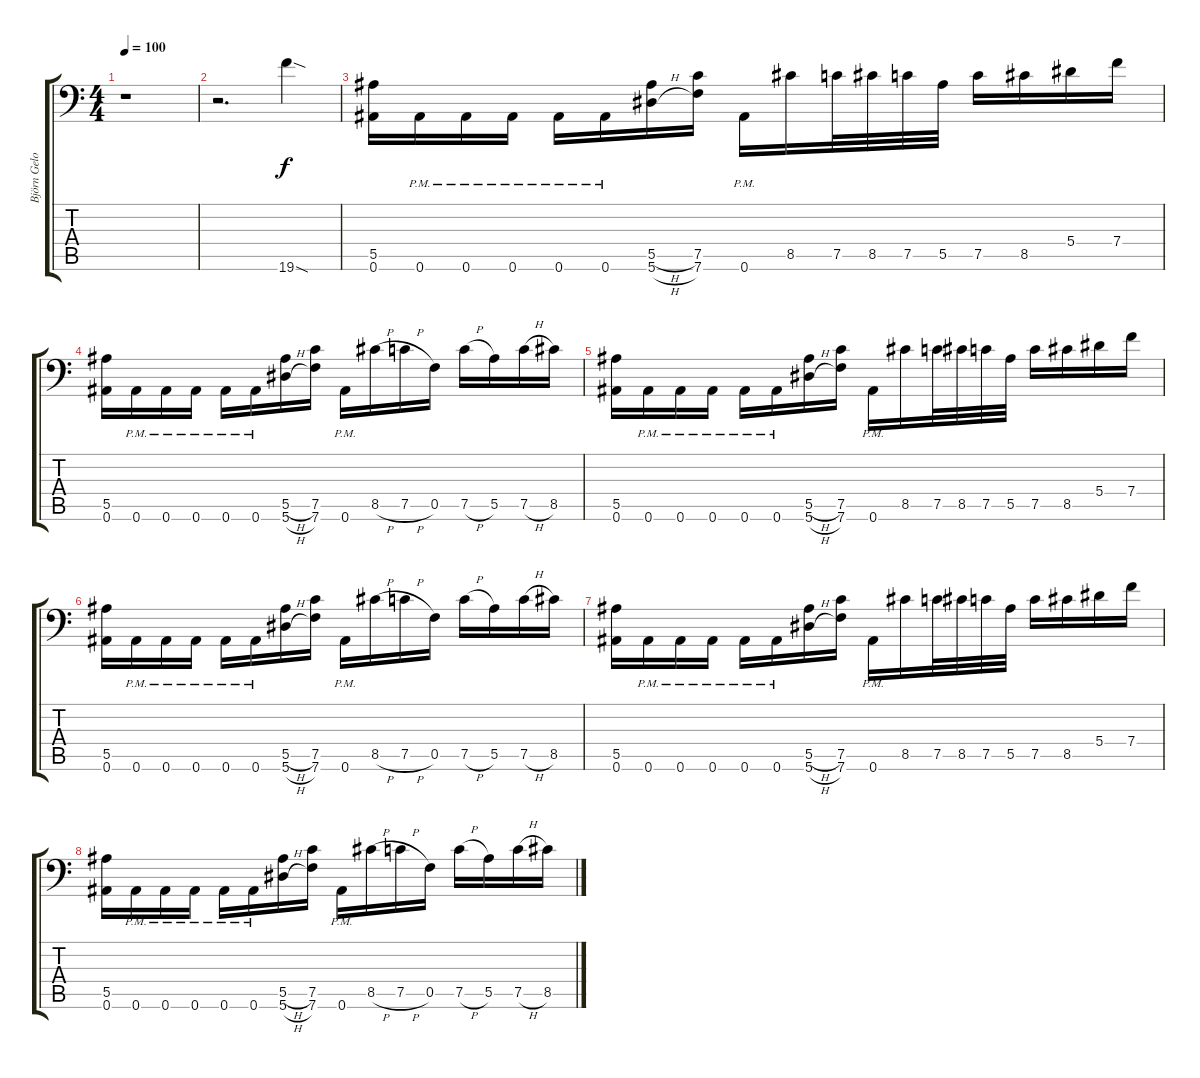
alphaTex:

\track ("Björn Gelotte" "Björn Gelo") {instrument distortionguitar}
\staff {score tabs}
\tuning (C4 G3 Eb3 Bb2 F2 Bb1) {hide}
\ts (4 4)
\tempo 100
\clef f4
\ks c
r.1{dy f} |
r.2{d} 19.6{sod}.4 |
(5.5 0.6).16 0.6{pm}.16 0.6{pm}.16 0.6{pm}.16 0.6{pm}.16 0.6{pm}.16 (5.5{h} 5.6{h}).16 (7.5 7.6).16 0.6{pm}.16 8.5.16 7.5.32 8.5.32 7.5.32 5.5.32 7.5.16 8.5.16 5.4.16 7.4.16 |
(5.5 0.6).16 0.6{pm}.16 0.6{pm}.16 0.6{pm}.16 0.6{pm}.16 0.6{pm}.16 (5.5{h} 5.6{h}).16 (7.5 7.6).16 0.6{pm}.16 8.5{h}.16 7.5{h}.16 0.5.16 7.5{h}.16 5.5.16 7.5{h}.16 8.5.16 |
(5.5 0.6).16 0.6{pm}.16 0.6{pm}.16 0.6{pm}.16 0.6{pm}.16 0.6{pm}.16 (5.5{h} 5.6{h}).16 (7.5 7.6).16 0.6{pm}.16 8.5.16 7.5.32 8.5.32 7.5.32 5.5.32 7.5.16 8.5.16 5.4.16 7.4.16 |
(5.5 0.6).16 0.6{pm}.16 0.6{pm}.16 0.6{pm}.16 0.6{pm}.16 0.6{pm}.16 (5.5{h} 5.6{h}).16 (7.5 7.6).16 0.6{pm}.16 8.5{h}.16 7.5{h}.16 0.5.16 7.5{h}.16 5.5.16 7.5{h}.16 8.5.16 |
(5.5 0.6).16 0.6{pm}.16 0.6{pm}.16 0.6{pm}.16 0.6{pm}.16 0.6{pm}.16 (5.5{h} 5.6{h}).16 (7.5 7.6).16 0.6{pm}.16 8.5.16 7.5.32 8.5.32 7.5.32 5.5.32 7.5.16 8.5.16 5.4.16 7.4.16 |
(5.5 0.6).16 0.6{pm}.16 0.6{pm}.16 0.6{pm}.16 0.6{pm}.16 0.6{pm}.16 (5.5{h} 5.6{h}).16 (7.5 7.6).16 0.6{pm}.16 8.5{h}.16 7.5{h}.16 0.5.16 7.5{h}.16 5.5.16 7.5{h}.16 8.5.16
